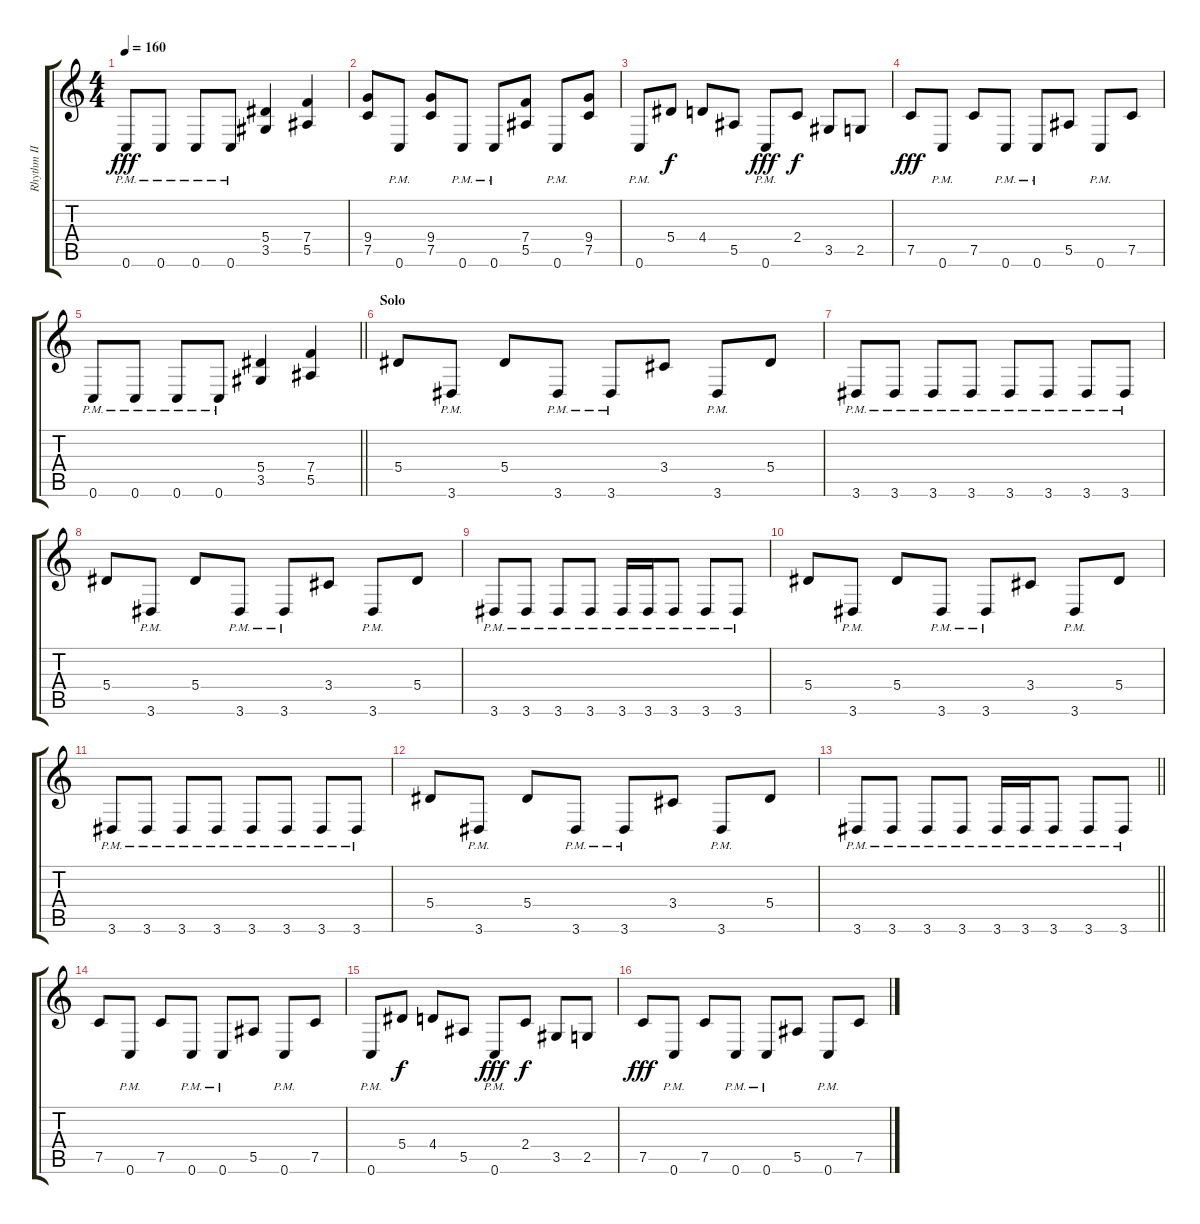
\track ("Rhythm II" "Rhythm II") {instrument distortionguitar}
\staff {score tabs}
\tuning (C4 G3 Eb3 Bb2 F2 C2) {hide}
\ts (4 4)
\tempo 160
\clef g2
\ks c
0.6{pm}.8{dy fff} 0.6{pm}.8 0.6{pm}.8 0.6{pm}.8 (5.4 3.5).4 (7.4 5.5).4 |
(9.4 7.5).8 0.6{pm}.8 (9.4 7.5).8 0.6{pm}.8 0.6{pm}.8 (7.4 5.5).8 0.6{pm}.8 (9.4 7.5).8 |
0.6{pm}.8 5.4.8{dy f} 4.4.8 5.5.8 0.6{pm}.8{dy fff} 2.4.8{dy f} 3.5.8 2.5.8 |
7.5.8{dy fff} 0.6{pm}.8 7.5.8 0.6{pm}.8 0.6{pm}.8 5.5.8 0.6{pm}.8 7.5.8 |
\barLineRight lightlight
0.6{pm}.8 0.6{pm}.8 0.6{pm}.8 0.6{pm}.8 (5.4 3.5).4 (7.4 5.5).4 |
\section ("" "Solo")
5.4.8 3.6{pm}.8 5.4.8 3.6{pm}.8 3.6{pm}.8 3.4.8 3.6{pm}.8 5.4.8 |
3.6{pm}.8 3.6{pm}.8 3.6{pm}.8 3.6{pm}.8 3.6{pm}.8 3.6{pm}.8 3.6{pm}.8 3.6{pm}.8 |
5.4.8 3.6{pm}.8 5.4.8 3.6{pm}.8 3.6{pm}.8 3.4.8 3.6{pm}.8 5.4.8 |
3.6{pm}.8 3.6{pm}.8 3.6{pm}.8 3.6{pm}.8 3.6{pm}.16 3.6{pm}.16 3.6{pm}.8 3.6{pm}.8 3.6{pm}.8 |
5.4.8 3.6{pm}.8 5.4.8 3.6{pm}.8 3.6{pm}.8 3.4.8 3.6{pm}.8 5.4.8 |
3.6{pm}.8 3.6{pm}.8 3.6{pm}.8 3.6{pm}.8 3.6{pm}.8 3.6{pm}.8 3.6{pm}.8 3.6{pm}.8 |
5.4.8 3.6{pm}.8 5.4.8 3.6{pm}.8 3.6{pm}.8 3.4.8 3.6{pm}.8 5.4.8 |
\barLineRight lightlight
3.6{pm}.8 3.6{pm}.8 3.6{pm}.8 3.6{pm}.8 3.6{pm}.16 3.6{pm}.16 3.6{pm}.8 3.6{pm}.8 3.6{pm}.8 |
\section ("" "")
7.5.8 0.6{pm}.8 7.5.8 0.6{pm}.8 0.6{pm}.8 5.5.8 0.6{pm}.8 7.5.8 |
0.6{pm}.8 5.4.8{dy f} 4.4.8 5.5.8 0.6{pm}.8{dy fff} 2.4.8{dy f} 3.5.8 2.5.8 |
7.5.8{dy fff} 0.6{pm}.8 7.5.8 0.6{pm}.8 0.6{pm}.8 5.5.8 0.6{pm}.8 7.5.8
